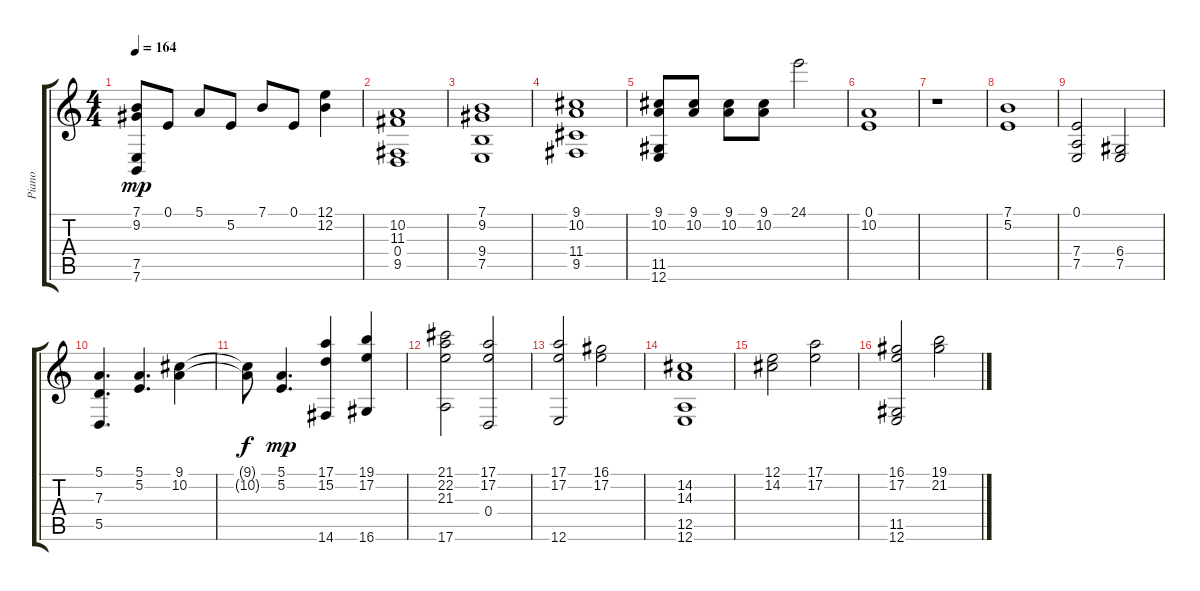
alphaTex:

\track ("Piano" "Piano") {instrument acousticgrandpiano}
\staff {score tabs}
\tuning (E4 B3 G3 D3 A2 E2) {hide}
\ts (4 4)
\tempo 164
\clef g2
\ks c
(7.1 9.2 7.5 7.6).8{dy mp} 0.1.8 5.1.8 5.2.8 7.1.8 0.1.8 (12.1 12.2).4 |
(10.2 11.3 0.4 9.5).1 |
(7.1 9.2 9.4 7.5).1 |
(9.1 10.2 11.4 9.5).1 |
(9.1 10.2 11.5 12.6).8 (9.1 10.2).8 (9.1 10.2).8 (9.1 10.2).8 24.1.2 |
(0.1 10.2).1 |
r.1 |
(7.1 5.2).1 |
(0.1 7.4 7.5).2 (6.4 7.5).2 |
(5.1 7.3 5.5).4{d} (5.1 5.2).4{d} (9.1 10.2).4 |
(9.1{t} 10.2{t}).8{dy f} (5.1 5.2).4{d dy mp} (17.1 15.2 14.6).4 (19.1 17.2 16.6).4 |
(21.1 22.2 21.3 17.6).2 (17.1 17.2 0.4).2 |
(17.1 17.2 12.6).2 (16.1 17.2).2 |
(14.2 14.3 12.5 12.6).1 |
(12.1 14.2).2 (17.1 17.2).2 |
(16.1 17.2 11.5 12.6).2 (19.1 21.2).2
